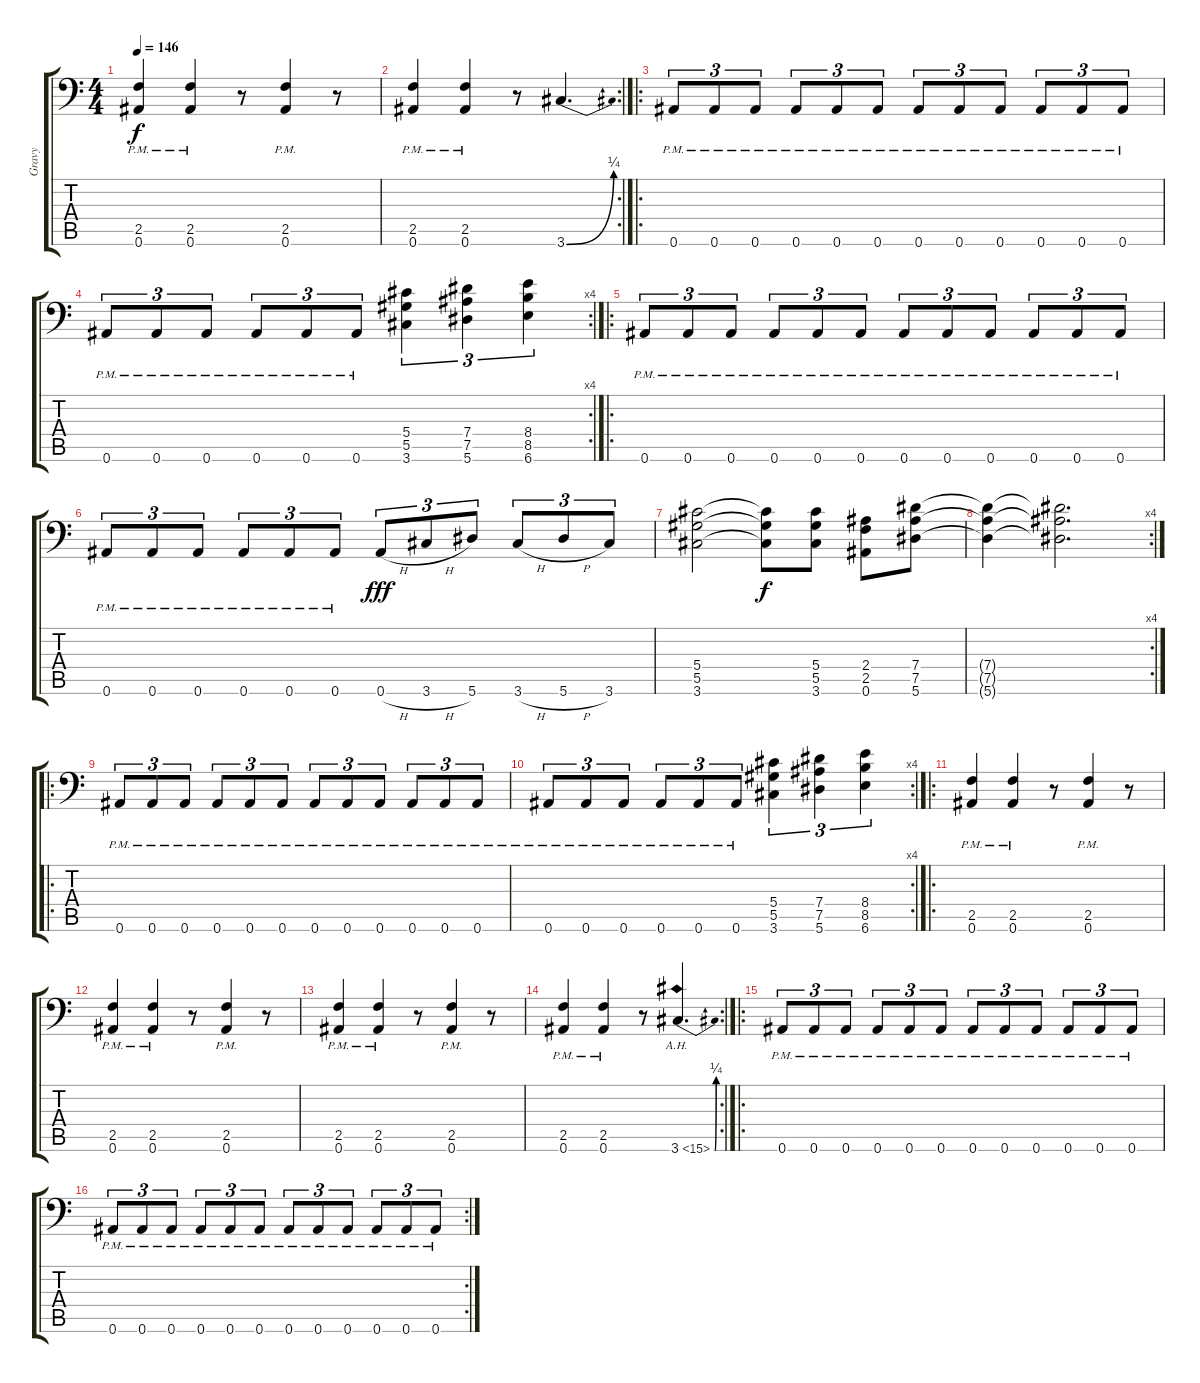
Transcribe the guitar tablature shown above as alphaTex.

\track ("Gravy" "Gravy") {instrument overdrivenguitar}
\staff {score tabs}
\tuning (Bb3 F3 Db3 Ab2 Eb2 Bb1) {hide}
\ts (4 4)
\tempo 146
\clef f4
\ks c
(2.5{pm} 0.6{pm}).4{dy f} (2.5{pm} 0.6{pm}).4 r.8 (2.5{pm} 0.6{pm}).4 r.8 |
\rc 2
(2.5{pm} 0.6{pm}).4 (2.5{pm} 0.6{pm}).4 r.8 3.6{be (bend 0 0 60 1)}.4{d} |
\ro
0.6{pm}.8{tu (3 2)} 0.6{pm}.8{tu (3 2)} 0.6{pm}.8{tu (3 2)} 0.6{pm}.8{tu (3 2)} 0.6{pm}.8{tu (3 2)} 0.6{pm}.8{tu (3 2)} 0.6{pm}.8{tu (3 2)} 0.6{pm}.8{tu (3 2)} 0.6{pm}.8{tu (3 2)} 0.6{pm}.8{tu (3 2)} 0.6{pm}.8{tu (3 2)} 0.6{pm}.8{tu (3 2)} |
\rc 4
0.6{pm}.8{tu (3 2)} 0.6{pm}.8{tu (3 2)} 0.6{pm}.8{tu (3 2)} 0.6{pm}.8{tu (3 2)} 0.6{pm}.8{tu (3 2)} 0.6{pm}.8{tu (3 2)} (5.4 5.5 3.6).4{tu (3 2)} (7.4 7.5 5.6).4{tu (3 2)} (8.4 8.5 6.6).4{tu (3 2)} |
\ro
0.6{pm}.8{tu (3 2)} 0.6{pm}.8{tu (3 2)} 0.6{pm}.8{tu (3 2)} 0.6{pm}.8{tu (3 2)} 0.6{pm}.8{tu (3 2)} 0.6{pm}.8{tu (3 2)} 0.6{pm}.8{tu (3 2)} 0.6{pm}.8{tu (3 2)} 0.6{pm}.8{tu (3 2)} 0.6{pm}.8{tu (3 2)} 0.6{pm}.8{tu (3 2)} 0.6{pm}.8{tu (3 2)} |
0.6{pm}.8{tu (3 2)} 0.6{pm}.8{tu (3 2)} 0.6{pm}.8{tu (3 2)} 0.6{pm}.8{tu (3 2)} 0.6{pm}.8{tu (3 2)} 0.6{pm}.8{tu (3 2)} 0.6{h}.8{tu (3 2) dy fff} 3.6{h}.8{tu (3 2)} 5.6.8{tu (3 2)} 3.6{h}.8{tu (3 2)} 5.6{h}.8{tu (3 2)} 3.6.8{tu (3 2)} |
(5.4 5.5 3.6).2 (5.4{t} 5.5{t} 3.6{t}).8{dy f} (5.4 5.5 3.6).8 (2.4 2.5 0.6).8 (7.4 7.5 5.6).8 |
\rc 4
(7.4{t} 7.5{t} 5.6{t}).4 (7.4{t} 7.5{t} 5.6{t}).2{d} |
\ro
0.6{pm}.8{tu (3 2)} 0.6{pm}.8{tu (3 2)} 0.6{pm}.8{tu (3 2)} 0.6{pm}.8{tu (3 2)} 0.6{pm}.8{tu (3 2)} 0.6{pm}.8{tu (3 2)} 0.6{pm}.8{tu (3 2)} 0.6{pm}.8{tu (3 2)} 0.6{pm}.8{tu (3 2)} 0.6{pm}.8{tu (3 2)} 0.6{pm}.8{tu (3 2)} 0.6{pm}.8{tu (3 2)} |
\rc 4
0.6{pm}.8{tu (3 2)} 0.6{pm}.8{tu (3 2)} 0.6{pm}.8{tu (3 2)} 0.6{pm}.8{tu (3 2)} 0.6{pm}.8{tu (3 2)} 0.6{pm}.8{tu (3 2)} (5.4 5.5 3.6).4{tu (3 2)} (7.4 7.5 5.6).4{tu (3 2)} (8.4 8.5 6.6).4{tu (3 2)} |
\ro
(2.5{pm} 0.6{pm}).4 (2.5{pm} 0.6{pm}).4 r.8 (2.5{pm} 0.6{pm}).4 r.8 |
(2.5{pm} 0.6{pm}).4 (2.5{pm} 0.6{pm}).4 r.8 (2.5{pm} 0.6{pm}).4 r.8 |
(2.5{pm} 0.6{pm}).4 (2.5{pm} 0.6{pm}).4 r.8 (2.5{pm} 0.6{pm}).4 r.8 |
\rc 2
(2.5{pm} 0.6{pm}).4 (2.5{pm} 0.6{pm}).4 r.8 3.6{be (bend 0 0 60 1) ah 12}.4{d} |
\ro
0.6{pm}.8{tu (3 2)} 0.6{pm}.8{tu (3 2)} 0.6{pm}.8{tu (3 2)} 0.6{pm}.8{tu (3 2)} 0.6{pm}.8{tu (3 2)} 0.6{pm}.8{tu (3 2)} 0.6{pm}.8{tu (3 2)} 0.6{pm}.8{tu (3 2)} 0.6{pm}.8{tu (3 2)} 0.6{pm}.8{tu (3 2)} 0.6{pm}.8{tu (3 2)} 0.6{pm}.8{tu (3 2)} |
\rc 2
0.6{pm}.8{tu (3 2)} 0.6{pm}.8{tu (3 2)} 0.6{pm}.8{tu (3 2)} 0.6{pm}.8{tu (3 2)} 0.6{pm}.8{tu (3 2)} 0.6{pm}.8{tu (3 2)} 0.6{pm}.8{tu (3 2)} 0.6{pm}.8{tu (3 2)} 0.6{pm}.8{tu (3 2)} 0.6{pm}.8{tu (3 2)} 0.6{pm}.8{tu (3 2)} 0.6{pm}.8{tu (3 2)}
